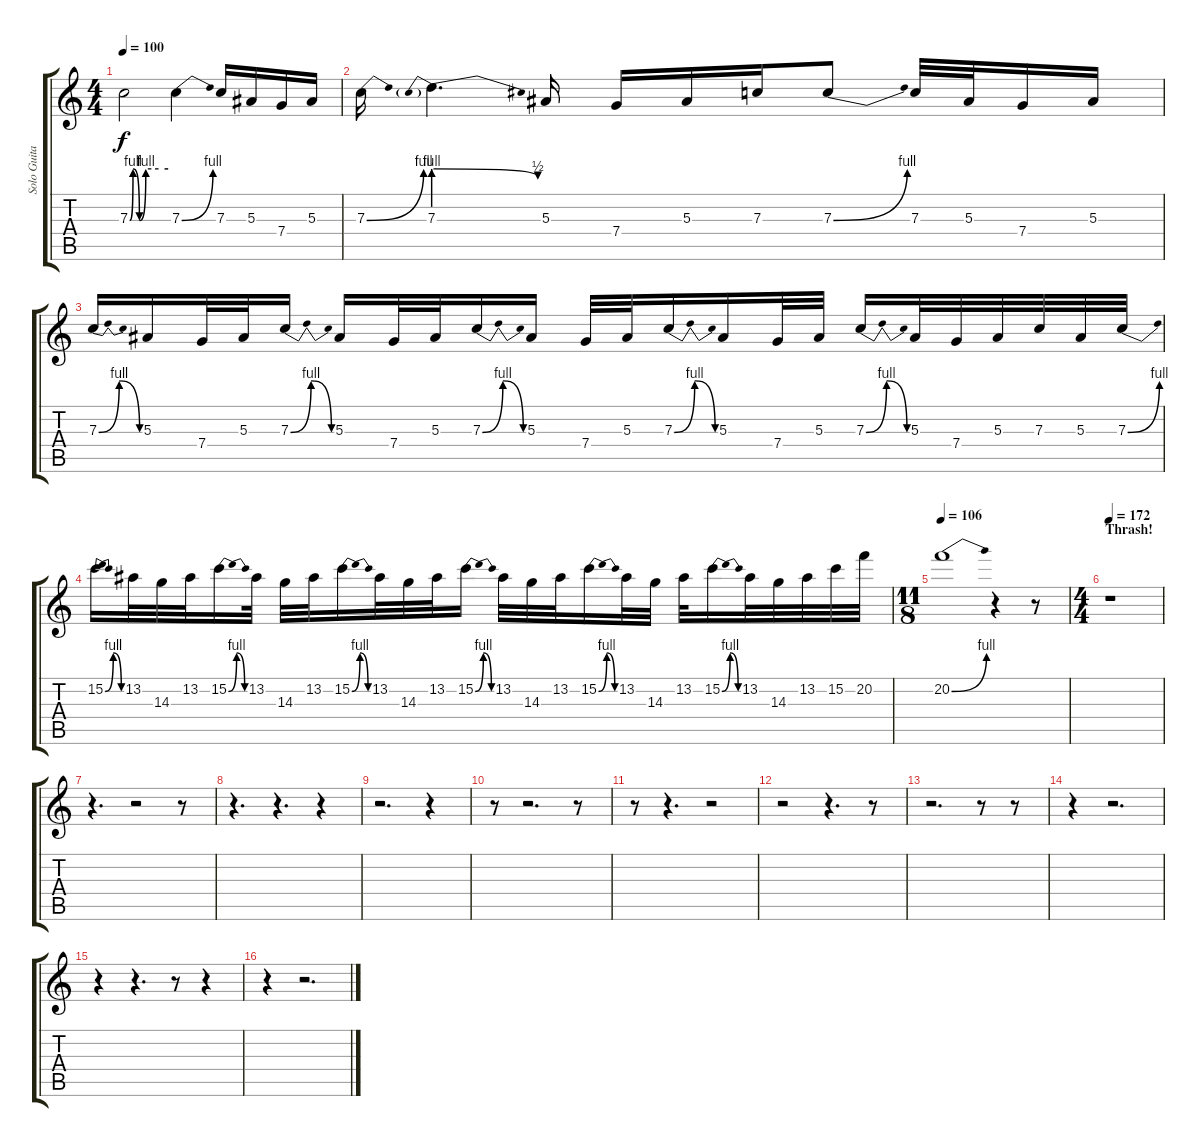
\track ("Solo Guitar (Mustaine and Broderick)" "Solo Guita") {instrument overdrivenguitar}
\staff {score tabs}
\tuning (D4 A3 F3 C3 G2 D2) {hide}
\ts (4 4)
\tempo 100
\clef g2
\ks c
7.3{be (custom 0 0 5 4 15 0 25 4 45 4 60 4)}.2{dy f} 7.3{be (bend 0 0 60 4)}.4 7.3.16 5.3.16 7.4.16 5.3.16 |
7.3{be (bend 0 0 60 4)}.16 7.3{be (prebendrelease 0 4 60 2)}.4{d} 5.3.16 7.4.16 5.3.16 7.3.16 7.3{be (bend 0 0 60 4)}.8 7.3.32 5.3.32 7.4.16 5.3.16 |
7.3{be (bendrelease 0 0 30 4 30 4 60 0)}.16 5.3.16 7.4.32 5.3.32 7.3{be (bendrelease 0 0 30 4 30 4 60 0)}.16 5.3.16 7.4.32 5.3.32 7.3{be (bendrelease 0 0 30 4 30 4 60 0)}.16 5.3.16 7.4.32 5.3.32 7.3{be (bendrelease 0 0 30 4 30 4 60 0)}.16 5.3.16 7.4.32 5.3.32 7.3{be (bendrelease 0 0 30 4 30 4 60 0)}.16 5.3.32 7.4.32 5.3.32 7.3.32 5.3.32 7.3{be (bend 0 0 60 4)}.32 |
15.2{be (bendrelease 0 0 30 4 30 4 60 0)}.16 13.2.32 14.3.32 13.2.32 15.2{be (bendrelease 0 0 30 4 30 4 60 0)}.16 13.2.32 14.3.32 13.2.32 15.2{be (bendrelease 0 0 30 4 30 4 60 0)}.16 13.2.32 14.3.32 13.2.32 15.2{be (bendrelease 0 0 30 4 30 4 60 0)}.16 13.2.32 14.3.32 13.2.32 15.2{be (bendrelease 0 0 30 4 30 4 60 0)}.16 13.2.32 14.3.32 13.2.32 15.2{be (bendrelease 0 0 30 4 30 4 60 0)}.16 13.2.32 14.3.32 13.2.32 15.2.32 20.2.32 |
\ts (11 8)
\tempo 106
20.2{be (bend 0 0 60 4)}.1 r.4 r.8 |
\ts (4 4)
\section ("" "Thrash!")
\tempo 172
r.1 |
r.4{d} r.2 r.8 |
r.4{d} r.4{d} r.4 |
r.2{d} r.4 |
r.8 r.2{d} r.8 |
r.8 r.4{d} r.2 |
r.2 r.4{d} r.8 |
r.2{d} r.8 r.8 |
r.4 r.2{d} |
r.4 r.4{d} r.8 r.4 |
r.4 r.2{d}
